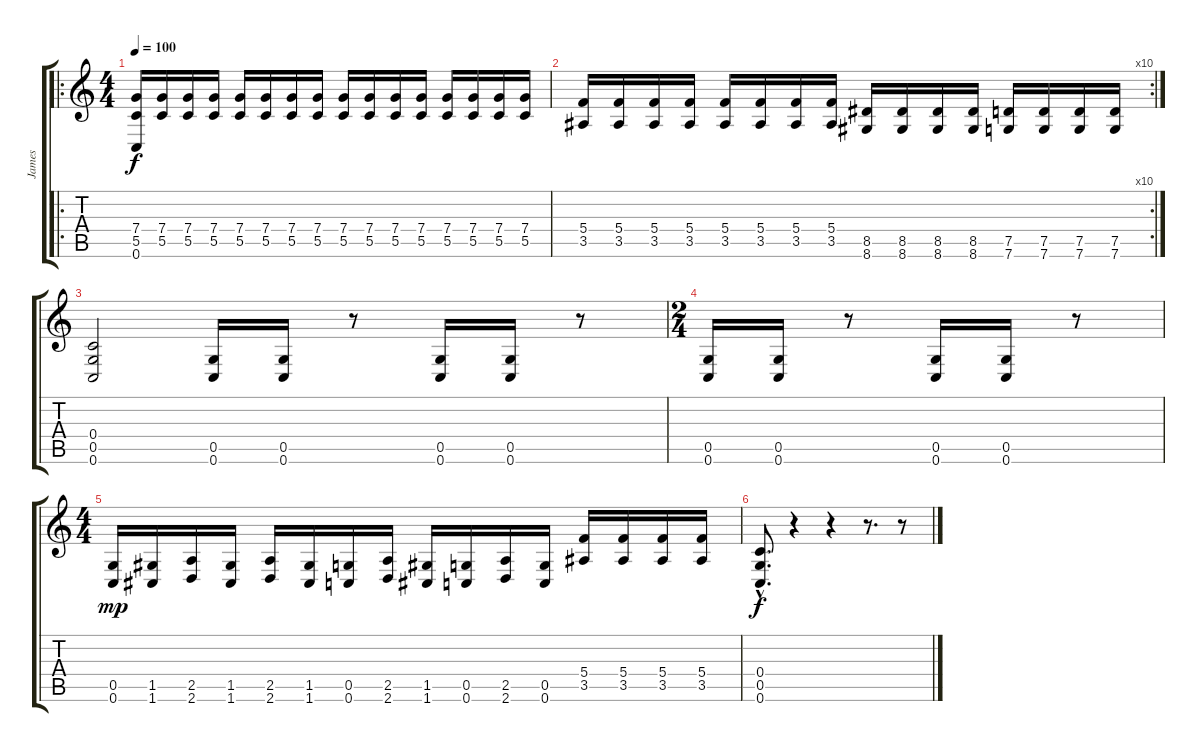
\track ("James" "James") {instrument distortionguitar}
\staff {score tabs}
\tuning (D4 A3 F3 C3 G2 C2) {hide}
\ro
\ts (4 4)
\tempo 100
\clef g2
\ks c
(7.4 5.5 0.6).16{dy f} (7.4 5.5).16 (7.4 5.5).16 (7.4 5.5).16 (7.4 5.5).16 (7.4 5.5).16 (7.4 5.5).16 (7.4 5.5).16 (7.4 5.5).16 (7.4 5.5).16 (7.4 5.5).16 (7.4 5.5).16 (7.4 5.5).16 (7.4 5.5).16 (7.4 5.5).16 (7.4 5.5).16 |
\rc 10
(5.4 3.5).16 (5.4 3.5).16 (5.4 3.5).16 (5.4 3.5).16 (5.4 3.5).16 (5.4 3.5).16 (5.4 3.5).16 (5.4 3.5).16 (8.5 8.6).16 (8.5 8.6).16 (8.5 8.6).16 (8.5 8.6).16 (7.5 7.6).16 (7.5 7.6).16 (7.5 7.6).16 (7.5 7.6).16 |
(0.4 0.5 0.6).2 (0.5 0.6).16 (0.5 0.6).16 r.8 (0.5 0.6).16 (0.5 0.6).16 r.8 |
\ts (2 4)
(0.5 0.6).16 (0.5 0.6).16 r.8 (0.5 0.6).16 (0.5 0.6).16 r.8 |
\ts (4 4)
(0.5 0.6).16{dy mp instrument electricguitarmuted} (1.5 1.6).16 (2.5 2.6).16 (1.5 1.6).16 (2.5 2.6).16{instrument electricguitarclean} (1.5 1.6).16{instrument electricguitarmuted} (0.5 0.6).16 (2.5 2.6).16{instrument electricguitarclean} (1.5 1.6).16{instrument electricguitarmuted} (0.5 0.6).16 (2.5 2.6).16 (0.5 0.6).16 (5.4 3.5).16{instrument electricguitarclean} (5.4 3.5).16 (5.4 3.5).16 (5.4 3.5).16 |
(0.4{hac} 0.5{hac} 0.6{hac}).8{d dy f instrument distortionguitar} r.4 r.4 r.8{d} r.8
